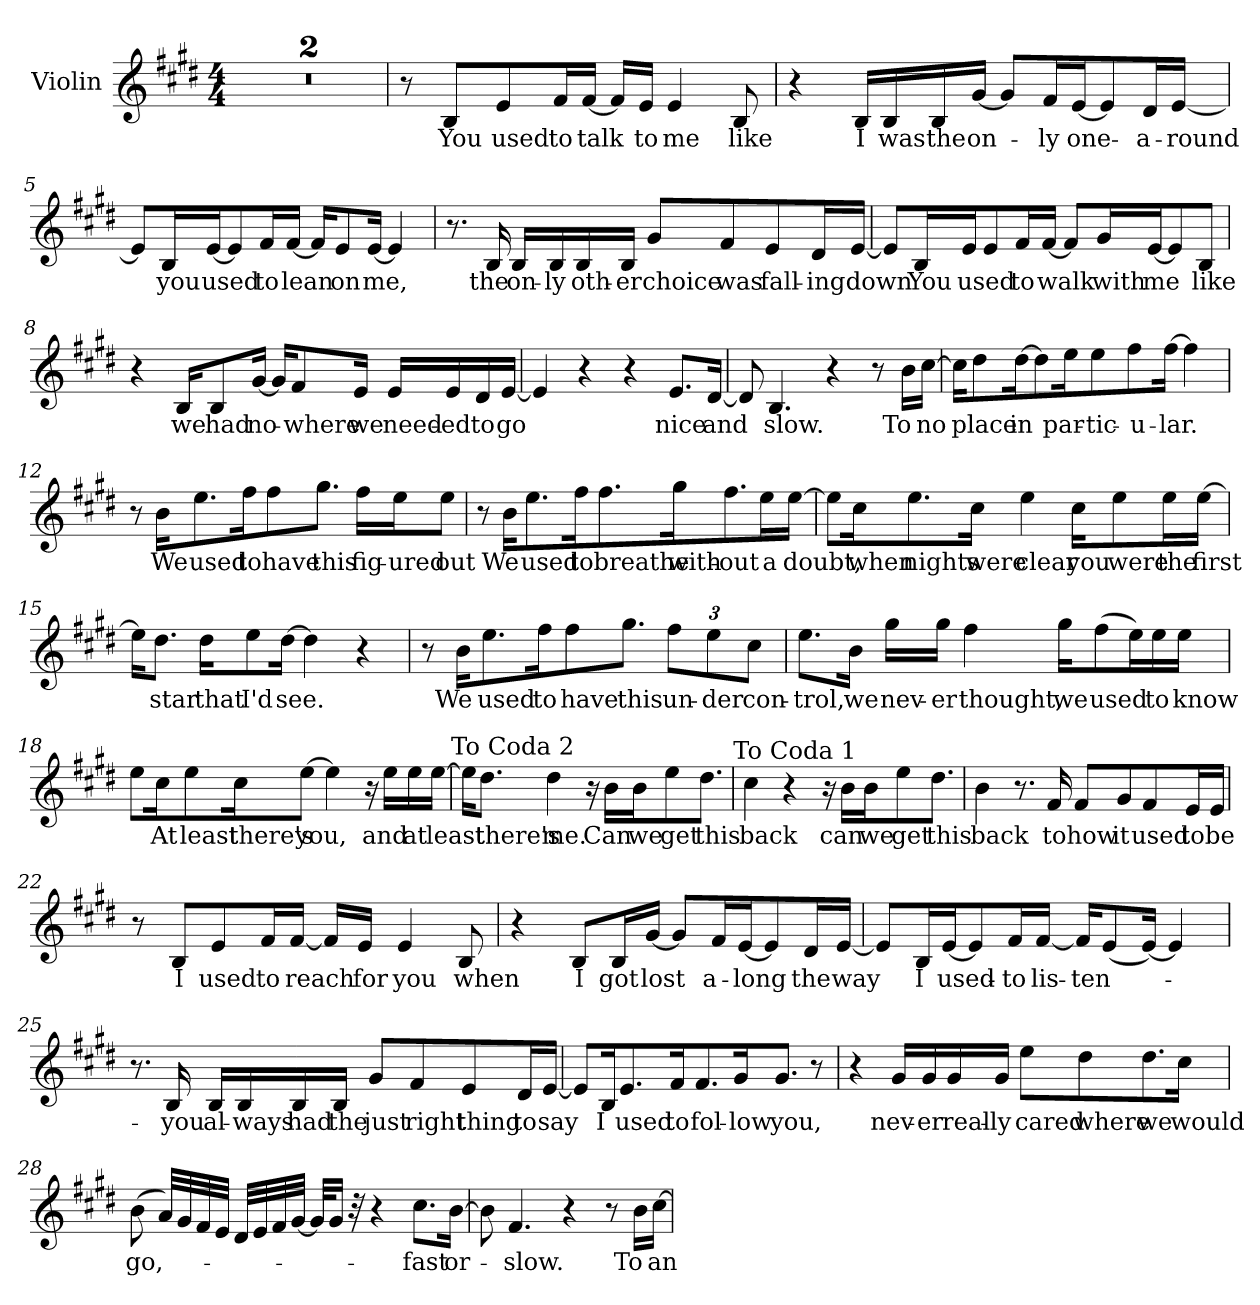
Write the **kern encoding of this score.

**kern	**text
*part1	*part1
*staff1	*staff1
*I"Violin	*
*I'Vln	*
*clefG2	*
*k[f#c#g#d#]	*
*E:	*
*M4/4	*
=1	=1
1r	.
=2	=2
1r	.
=3	=3
8r	.
8B/L	You
8e/	used
16f#/L	to
[16f#/JJ	talk
16f#/LL]	.
16e/JJ	to
4e/	me
8B/	like
=4	=4
4r	.
16B/LL	I
16B/	was
16B/	the
[16g#/JJ	on-
8g#/L]	.
16f#/L	-ly
[16e/J	one-
8e/]	.
16d#/L	-a-
[16e/JJ	-round
!!LO:LB:g=z
=5	=5
8e/L]	.
16B/L	you
[16e/J	used
8e/]	.
16f#/L	to
[16f#/JJ	lean
16f#/KL]	.
8e/	on
[16e/Jk	me,
4e/]	.
=6	=6
8.r	.
16B/	the
16B/LL	on-
16B/	-ly
16B/	oth-
16B/JJ	-er
8g#/L	choice
8f#/	was
8e/	fall-
16d#/L	-ing
[16e/JJ	down
!!LO:LB:g=z
=7	=7
8e/L]	.
16B/L	You
16e/J	used
8e/	.
16f#/L	to
[16f#/JJ	walk
8f#/L]	.
16g#/L	with
[16e/J	me
8e/]	.
8B/J	like
=8	=8
4r	.
16B/KL	we
8B/	had
[16g#/Jk	no-
16g#/KL]	.
8f#/	-where
16e/Jk	we
16e/LL	need-
16e/	-ed
16d#/	to
[16e/JJ	go
!!LO:LB:g=z
=9	=9
4e/]	.
4r	.
4r	.
8.e/L	nice
[16d#/Jk	and
=10	=10
8d#/]	.
4.B/	slow.
4r	.
8r	.
16b\LL	To
[16cc#\JJ	no
=11	=11
16cc#\KL]	.
8dd#\	place
[16dd#\K	in
8dd#\]	.
16ee\K	par-
8ee\	-tic-
8ff#\	-u-
[16ff#\Jk	-lar.
4ff#\]	.
!!LO:LB:g=z
=12	=12
8r	.
16b\KL	We
8.ee\	used
16ff#\K	to
8ff#\	have
8.gg#\J	this
16ff#\LL	fig-
16ee\J	-ured
8ee\J	out
!!LO:LB:g=z
=13	=13
8r	.
16b\KL	We
8.ee\	used
16ff#\K	to
8.ff#\	breathe
16gg#\K	with-
8.ff#\	-out
16ee\L	a
[16ee\JJ	doubt,
=14	=14
8ee\L]	.
16cc#\K	when
8.ee\	nights
16cc#\Jk	were
4ee\	clear
16cc#\KL	you
8ee\	were
16ee\L	the
[16ee\JJ	first
!!LO:LB:g=z
=15	=15
16ee\KL]	.
8.dd#\J	star
16dd#\KL	that
8ee\	I'd
[16dd#\Jk	see.
4dd#\]	.
4r	.
=16	=16
8r	.
16b\KL	We
8.ee\	used
16ff#\K	to
8ff#\	have
8.gg#\J	this
*Xbrackettup	*
12ff#\L	un-
12ee\	-der
12cc#\J	con-
!!LO:LB:g=z
=17	=17
8.ee\L	-trol,
16b\Jk	we
16gg#\LL	nev-
16gg#\JJ	-er
4ff#\	thought,
16gg#\KL	we
(8ff#\	used
16ee\L)	.
16ee\	to
16ee\JJ	know
=18	=18
8ee\L	.
16cc#\K	At
8ee\	least
16cc#\K	there's
[8ee\J	you,
4ee\]	.
16r	.
16ee\LL	and
16ee\	at
[16ee\JJ	least
!LO:TX:a:t=To Coda 2	!
!!LO:LB:g=z
=19	=19
16ee\KL]	.
8.dd#\J	there's
4dd#\	me.
16r	.
16b\LL	Can
16b\J	we
8ee\	get
8.dd#\J	this
!LO:TX:a:t=To Coda 1	!
=20	=20
4cc#\	back
4r	.
16r	.
16b\LL	can
16b\J	we
8ee\	get
8.dd#\J	this
!!LO:LB:g=z
=21	=21
4b\	back
8.r	.
16f#/	to
8f#/L	how
8g#/	it
8f#/	used
16e/L	to
16e/JJ	be
=22	=22
8r	.
8B/L	I
8e/	used
16f#/L	to
[16f#/JJ	reach
16f#/LL]	.
16e/JJ	for
4e/	you
8B/	when
!!LO:PB:g=z
=23	=23
4r	.
8B/L	I
16B/L	-got
[16g#/JJ	lost
8g#/L]	.
16f#/L	a-
[16e/J	-long
8e/]	.
16d#/L	the
[16e/JJ	way
=24	=24
8e/L]	.
16B/L	I
[16e/J	used-
8e/]	.
16f#/L	-to
[16f#/JJ	lis-
16f#/KL]	-ten-
(8e/	.
[16e/Jk)	.
4e/]	.
!!LO:LB:g=z
=25	=25
8.r	.
16B/	you
16B/LL	al-
16B/	-ways
16B/	had
16B/JJ	the
8g#/L	just
8f#/	right
8e/	thing
16d#/L	to
[16e/JJ	say
=26	=26
8e/L]	.
16B/K	I
8.e/	used
16f#/K	to
8.f#/	fol-
16g#/K	-low
8.g#/J	you,
8r	.
!!LO:LB:g=z
=27	=27
4r	.
16g#/LL	nev-
16g#/	-er
16g#/	real-
16g#/JJ	-ly
8ee\L	cared
8dd#\	where
8.dd#\	we
16cc#\Jk	would
=28	=28
(8b\	go,-
32a/LLL)	.
32g#/	.
32f#/	.
32e/JJJ	.
32d#/LLL	.
32e/	.
32f#/	.
[32g#/JJJ	.
32g#/KLL]	.
16g#/JJ	.
32r	.
4r	.
8.cc#\L	fast
[16b\Jk	or-
!!LO:LB:g=z
=29	=29
8b\]	.
4.f#/	-slow.
4r	.
8r	.
16b\LL	To
[16cc#\JJ	an-
=	=
*-	*-
